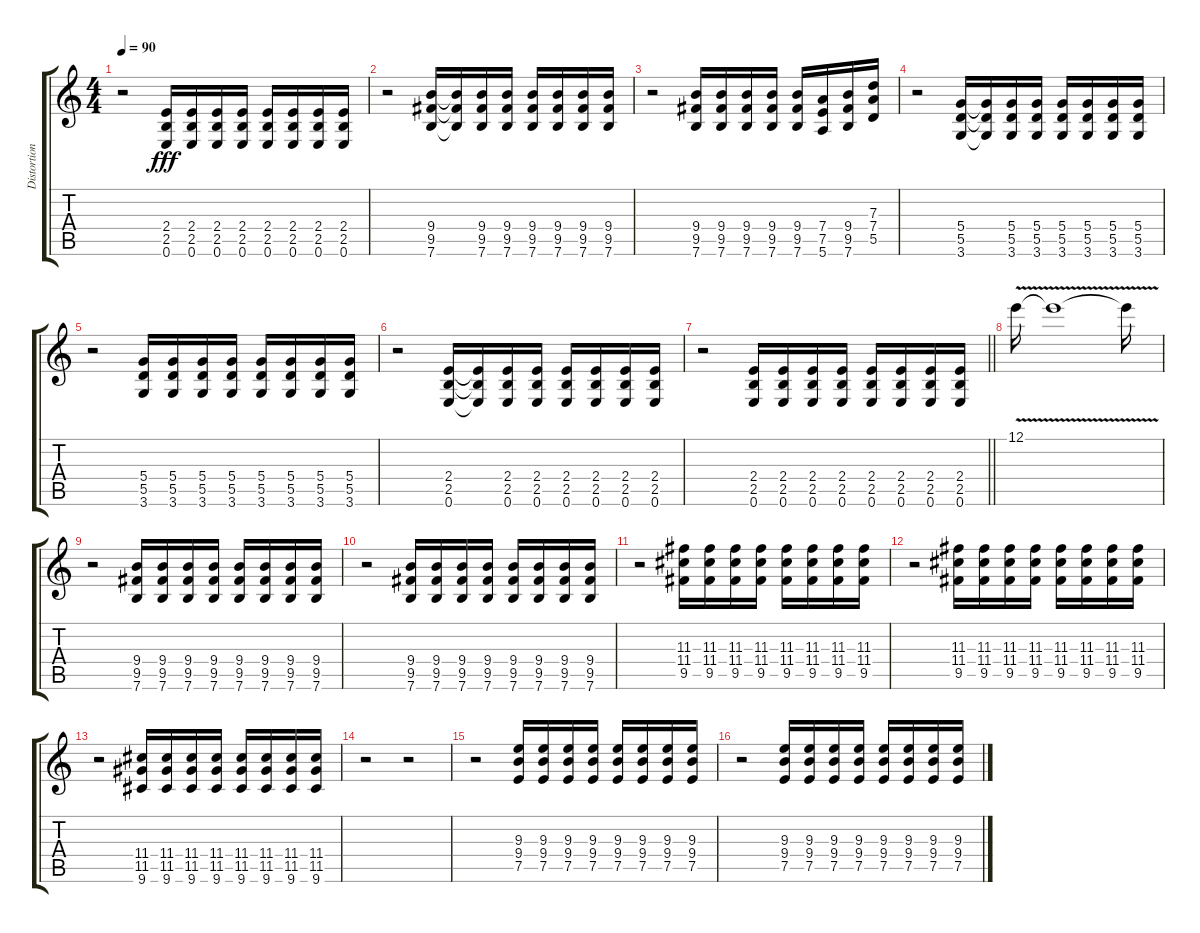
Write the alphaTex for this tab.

\track ("Distortion" "Distortion") {instrument distortionguitar}
\staff {score tabs}
\tuning (E4 B3 G3 D3 A2 E2) {hide}
\ts (4 4)
\tempo 90
\clef g2
\ks c
r.2{dy fff} (2.4 2.5 0.6).16 (2.4 2.5 0.6).16 (2.4 2.5 0.6).16 (2.4 2.5 0.6).16 (2.4 2.5 0.6).16 (2.4 2.5 0.6).16 (2.4 2.5 0.6).16 (2.4 2.5 0.6).16 |
r.2 (9.4 9.5 7.6).16 (9.4{t} 9.5{t} 7.6{t}).16 (9.4 9.5 7.6).16 (9.4 9.5 7.6).16 (9.4 9.5 7.6).16 (9.4 9.5 7.6).16 (9.4 9.5 7.6).16 (9.4 9.5 7.6).16 |
r.2 (9.4 9.5 7.6).16 (9.4 9.5 7.6).16 (9.4 9.5 7.6).16 (9.4 9.5 7.6).16 (9.4 9.5 7.6).16 (7.4 7.5 5.6).16 (9.4 9.5 7.6).16 (7.3 7.4 5.5).16 |
r.2 (5.4 5.5 3.6).16 (5.4{t} 5.5{t} 3.6{t}).16 (5.4 5.5 3.6).16 (5.4 5.5 3.6).16 (5.4 5.5 3.6).16 (5.4 5.5 3.6).16 (5.4 5.5 3.6).16 (5.4 5.5 3.6).16 |
r.2 (5.4 5.5 3.6).16 (5.4 5.5 3.6).16 (5.4 5.5 3.6).16 (5.4 5.5 3.6).16 (5.4 5.5 3.6).16 (5.4 5.5 3.6).16 (5.4 5.5 3.6).16 (5.4 5.5 3.6).16 |
r.2 (2.4 2.5 0.6).16 (2.4{t} 2.5{t} 0.6{t}).16 (2.4 2.5 0.6).16 (2.4 2.5 0.6).16 (2.4 2.5 0.6).16 (2.4 2.5 0.6).16 (2.4 2.5 0.6).16 (2.4 2.5 0.6).16 |
\barLineRight lightlight
r.2 (2.4 2.5 0.6).16 (2.4 2.5 0.6).16 (2.4 2.5 0.6).16 (2.4 2.5 0.6).16 (2.4 2.5 0.6).16 (2.4 2.5 0.6).16 (2.4 2.5 0.6).16 (2.4 2.5 0.6).16 |
12.1{v}.16 12.1{v t}.1 12.1{v t}.16 |
r.2 (9.4 9.5 7.6).16 (9.4 9.5 7.6).16 (9.4 9.5 7.6).16 (9.4 9.5 7.6).16 (9.4 9.5 7.6).16 (9.4 9.5 7.6).16 (9.4 9.5 7.6).16 (9.4 9.5 7.6).16 |
r.2 (9.4 9.5 7.6).16 (9.4 9.5 7.6).16 (9.4 9.5 7.6).16 (9.4 9.5 7.6).16 (9.4 9.5 7.6).16 (9.4 9.5 7.6).16 (9.4 9.5 7.6).16 (9.4 9.5 7.6).16 |
r.2 (11.3 11.4 9.5).16 (11.3 11.4 9.5).16 (11.3 11.4 9.5).16 (11.3 11.4 9.5).16 (11.3 11.4 9.5).16 (11.3 11.4 9.5).16 (11.3 11.4 9.5).16 (11.3 11.4 9.5).16 |
r.2 (11.3 11.4 9.5).16 (11.3 11.4 9.5).16 (11.3 11.4 9.5).16 (11.3 11.4 9.5).16 (11.3 11.4 9.5).16 (11.3 11.4 9.5).16 (11.3 11.4 9.5).16 (11.3 11.4 9.5).16 |
r.2 (11.4 11.5 9.6).16 (11.4 11.5 9.6).16 (11.4 11.5 9.6).16 (11.4 11.5 9.6).16 (11.4 11.5 9.6).16 (11.4 11.5 9.6).16 (11.4 11.5 9.6).16 (11.4 11.5 9.6).16 |
r.2 r.2 |
r.2 (9.3 9.4 7.5).16 (9.3 9.4 7.5).16 (9.3 9.4 7.5).16 (9.3 9.4 7.5).16 (9.3 9.4 7.5).16 (9.3 9.4 7.5).16 (9.3 9.4 7.5).16 (9.3 9.4 7.5).16 |
r.2 (9.3 9.4 7.5).16 (9.3 9.4 7.5).16 (9.3 9.4 7.5).16 (9.3 9.4 7.5).16 (9.3 9.4 7.5).16 (9.3 9.4 7.5).16 (9.3 9.4 7.5).16 (9.3 9.4 7.5).16
